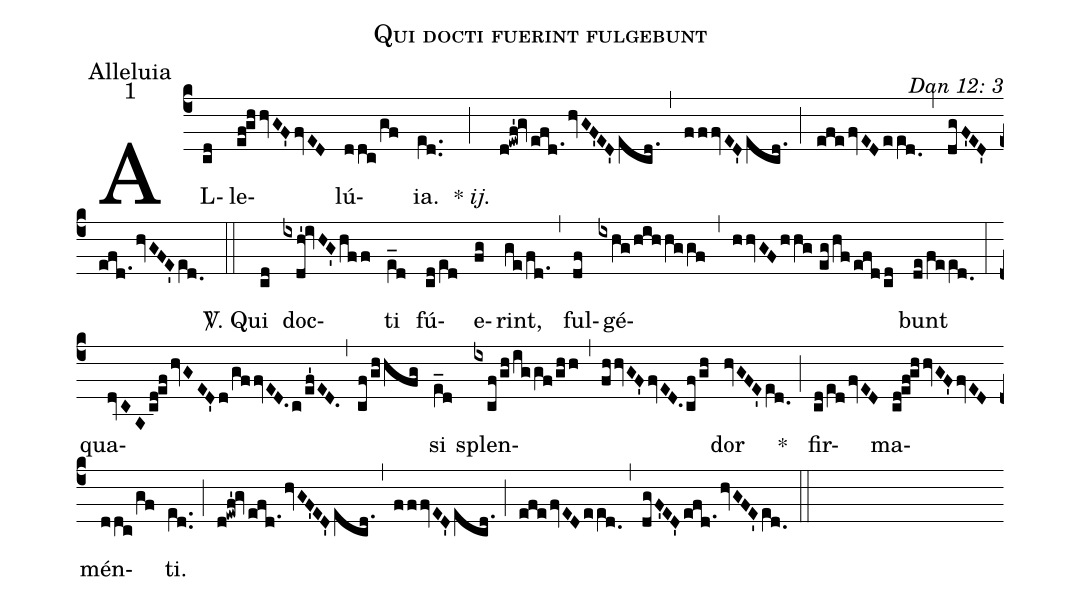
name: Qui docti fuerint fulgebunt;
office-part: Alleluia;
mode: 1;
commentary: Dan 12: 3;
%%
(c4) AL(cd)le(ef!ghhvGF'fvED)lú(ddc/gf)ia.(e[ll:1]d..) {*}~<i>ij.</i>(;) (d!ewf'!gvefd.1hvGF'ED'ecd.) (,) (fffvED'ecd.) (;) (efefvEDee[ll:1]d.0) (,) (dgF'ED'efd.1hvGFE'e[ll:1]d.0) (::)
<sp>V/</sp>. Qui(cd) doc(ixdh'!ivHG'hff)ti(e_[ll:1]d) fú(cd/e[ll:1]d)e(fg)rint,(ge/fd.) (,) ful(df)gé(ixhg/hihhggf)(,)(hhvGFhhg//eg/hfefdcd)bunt(de/fee[ll:1]d.0) (:)
qua(dv[ll:1]/CAcd!efhvGED'd/gf/!fvED.c/ef'ED.)(,)(cf/ghhfg)si(e_[ll:1]d) splen(ixcf/gh/iggf/ghh)(,)(fhhvGF'fvED.cf/gh)dor(hvGFE'e[ll:1]d.0) *(;)
fir(cd/e[ll:1]dfvED)ma(cd!ef!ghhvGF'fvED)mén(ddc/gf)ti.(e[ll:1]d..) (;) (d!ewf'!gvefd.1hvGF'ED'ecd.) (,) (fffvED'ecd.) (;) (efefvEDee[ll:1]d.0) (,) (dgF'ED'efd.1hvGFE'e[ll:1]d.0) (::)
